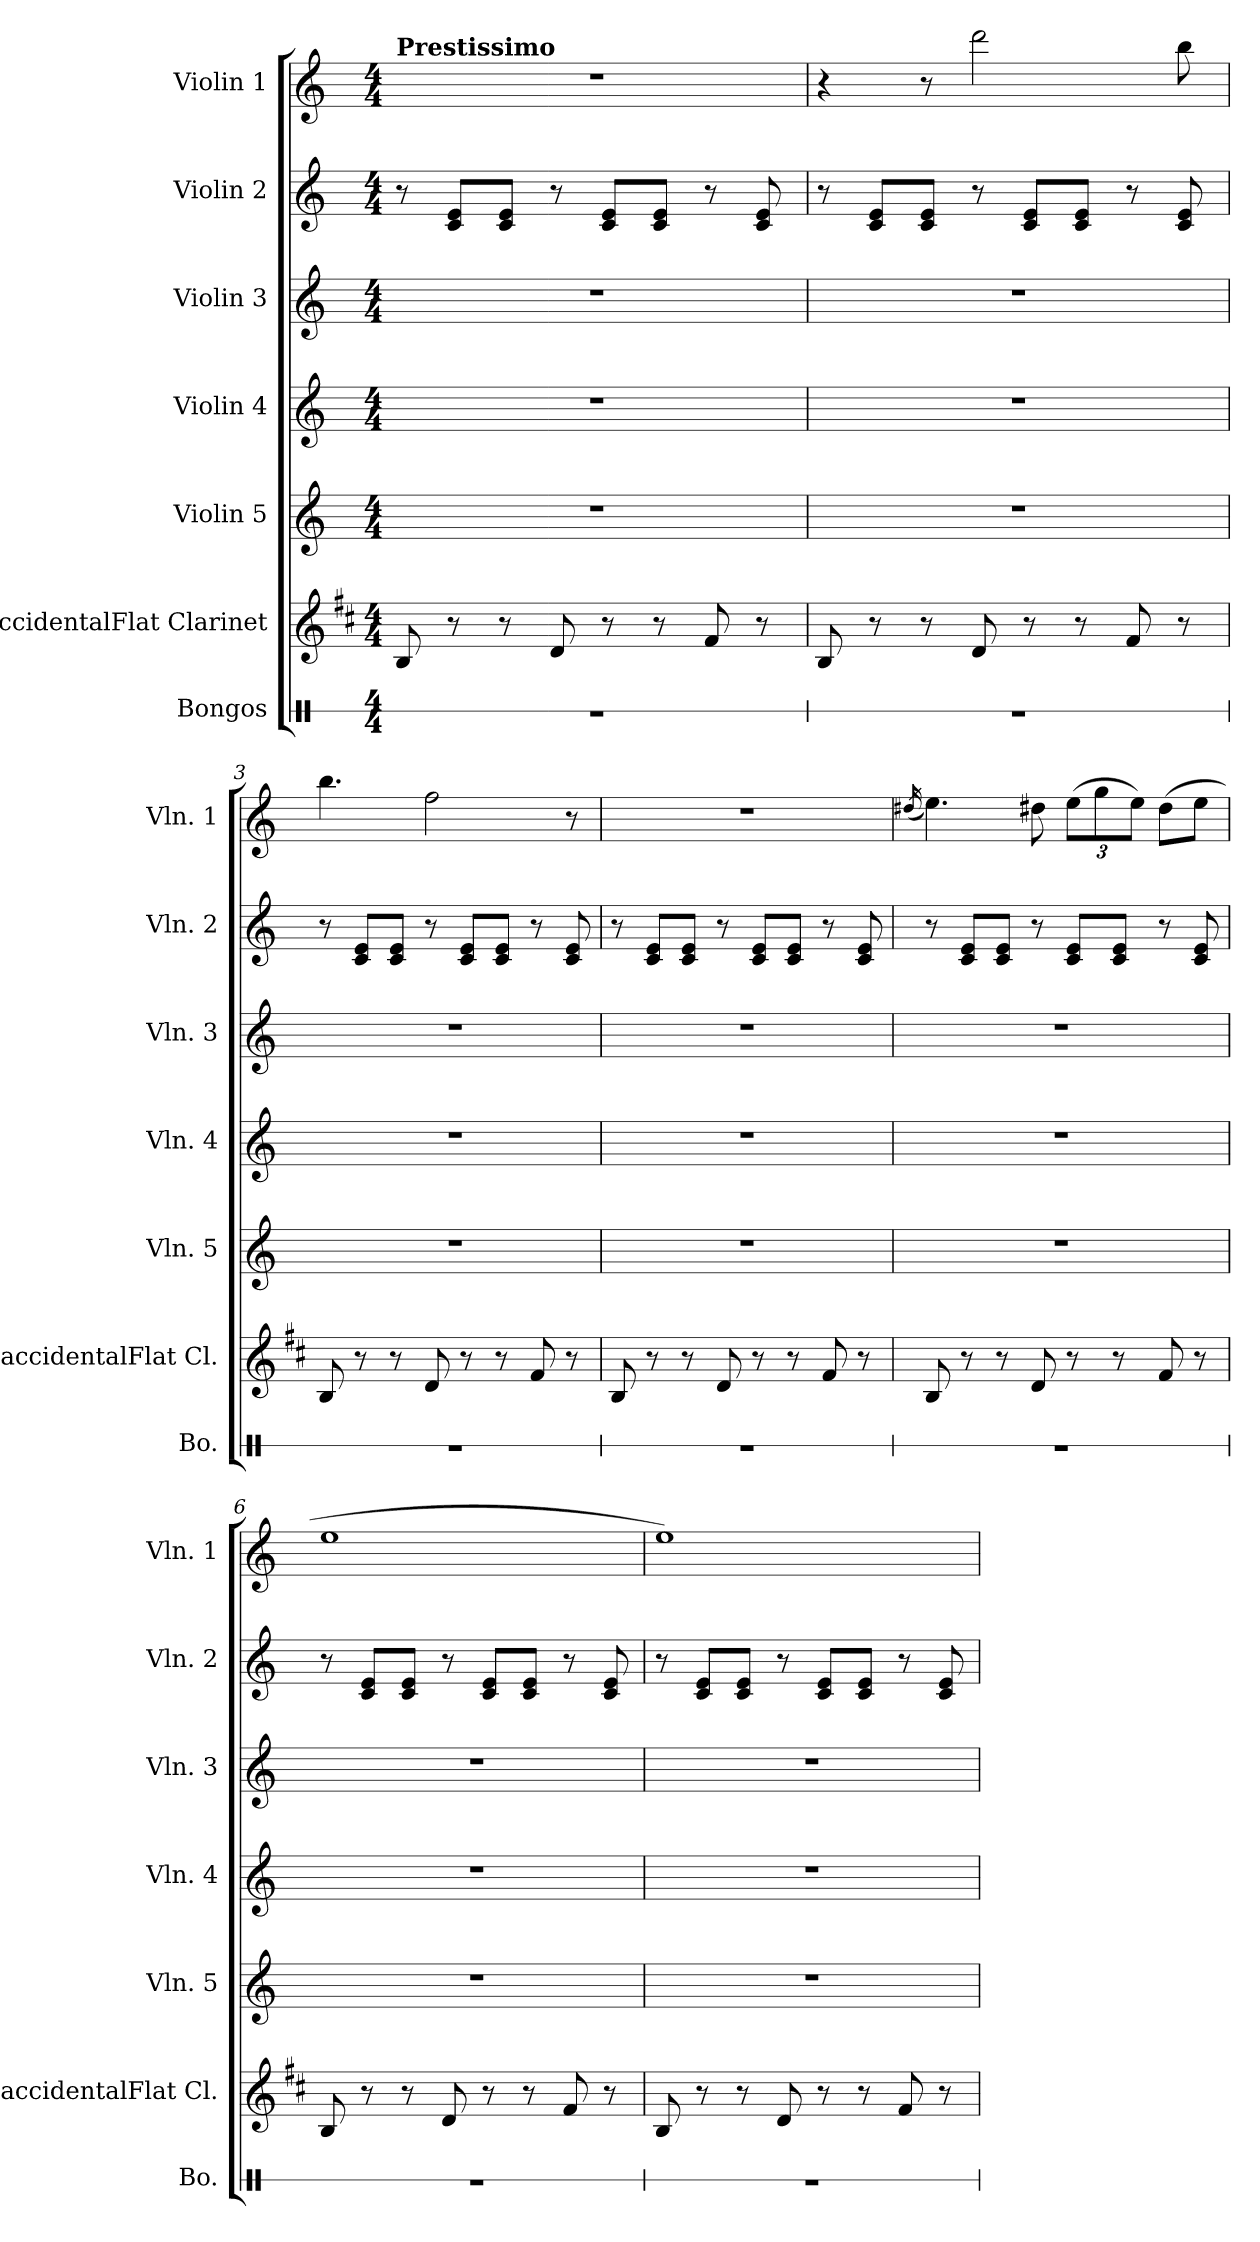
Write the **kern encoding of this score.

**kern	**kern	**kern	**kern	**kern	**kern	**kern
*part7	*part6	*part5	*part4	*part3	*part2	*part1
*staff7	*staff6	*staff5	*staff4	*staff3	*staff2	*staff1
*I"Bongos	*I"BaccidentalFlat Clarinet	*I"Violin 5	*I"Violin 4	*I"Violin 3	*I"Violin 2	*I"Violin 1
*I'Bo.	*I'BaccidentalFlat Cl.	*I'Vln. 5	*I'Vln. 4	*I'Vln. 3	*I'Vln. 2	*I'Vln. 1
*stria1	*	*	*	*	*	*
*clefX	*clefG2	*clefG2	*clefG2	*clefG2	*clefG2	*clefG2
*	*ITrd1c2	*	*	*	*	*
*k[]	*k[]	*k[]	*k[]	*k[]	*k[]	*k[]
*M4/4	*M4/4	*M4/4	*M4/4	*M4/4	*M4/4	*M4/4
=1	=1	=1	=1	=1	=1	=1
!	!	!	!	!	!	!LO:TX:a:B:t=Prestissimo
1r	8A/	1r	1r	1r	8r	1r
.	8r	.	.	.	8c/ 8e/L	.
.	8r	.	.	.	8c/ 8e/J	.
.	8c/	.	.	.	8r	.
.	8r	.	.	.	8c/ 8e/L	.
.	8r	.	.	.	8c/ 8e/J	.
.	8e/	.	.	.	8r	.
.	8r	.	.	.	8c/ 8e/	.
=2	=2	=2	=2	=2	=2	=2
1r	8A/	1r	1r	1r	8r	4r
.	8r	.	.	.	8c/ 8e/L	.
.	8r	.	.	.	8c/ 8e/J	8r
.	8c/	.	.	.	8r	2ddd\
.	8r	.	.	.	8c/ 8e/L	.
.	8r	.	.	.	8c/ 8e/J	.
.	8e/	.	.	.	8r	.
.	8r	.	.	.	8c/ 8e/	8bb\
=3	=3	=3	=3	=3	=3	=3
1r	8A/	1r	1r	1r	8r	4.bb\
.	8r	.	.	.	8c/ 8e/L	.
.	8r	.	.	.	8c/ 8e/J	.
.	8c/	.	.	.	8r	2ff\
.	8r	.	.	.	8c/ 8e/L	.
.	8r	.	.	.	8c/ 8e/J	.
.	8e/	.	.	.	8r	.
.	8r	.	.	.	8c/ 8e/	8r
=4	=4	=4	=4	=4	=4	=4
1r	8A/	1r	1r	1r	8r	1r
.	8r	.	.	.	8c/ 8e/L	.
.	8r	.	.	.	8c/ 8e/J	.
.	8c/	.	.	.	8r	.
.	8r	.	.	.	8c/ 8e/L	.
.	8r	.	.	.	8c/ 8e/J	.
.	8e/	.	.	.	8r	.
.	8r	.	.	.	8c/ 8e/	.
!!LO:LB:g=z
=5	=5	=5	=5	=5	=5	=5
.	.	.	.	.	.	(16qdd#X/
1r	8A/	1r	1r	1r	8r	4.ee\)
.	8r	.	.	.	8c/ 8e/L	.
.	8r	.	.	.	8c/ 8e/J	.
.	8c/	.	.	.	8r	8dd#\
*	*	*	*	*	*	*Xbrackettup
.	8r	.	.	.	8c/ 8e/L	(12ee\L
.	.	.	.	.	.	12gg\
.	8r	.	.	.	8c/ 8e/J	.
.	.	.	.	.	.	12ee\J)
.	8e/	.	.	.	8r	(8dd#\L
.	8r	.	.	.	8c/ 8e/	8ee\J
=6	=6	=6	=6	=6	=6	=6
1r	8A/	1r	1r	1r	8r	1ee
.	8r	.	.	.	8c/ 8e/L	.
.	8r	.	.	.	8c/ 8e/J	.
.	8c/	.	.	.	8r	.
.	8r	.	.	.	8c/ 8e/L	.
.	8r	.	.	.	8c/ 8e/J	.
.	8e/	.	.	.	8r	.
.	8r	.	.	.	8c/ 8e/	.
=7	=7	=7	=7	=7	=7	=7
1r	8A/	1r	1r	1r	8r	1ee)
.	8r	.	.	.	8c/ 8e/L	.
.	8r	.	.	.	8c/ 8e/J	.
.	8c/	.	.	.	8r	.
.	8r	.	.	.	8c/ 8e/L	.
.	8r	.	.	.	8c/ 8e/J	.
.	8e/	.	.	.	8r	.
.	8r	.	.	.	8c/ 8e/	.
=	=	=	=	=	=	=
*-	*-	*-	*-	*-	*-	*-
